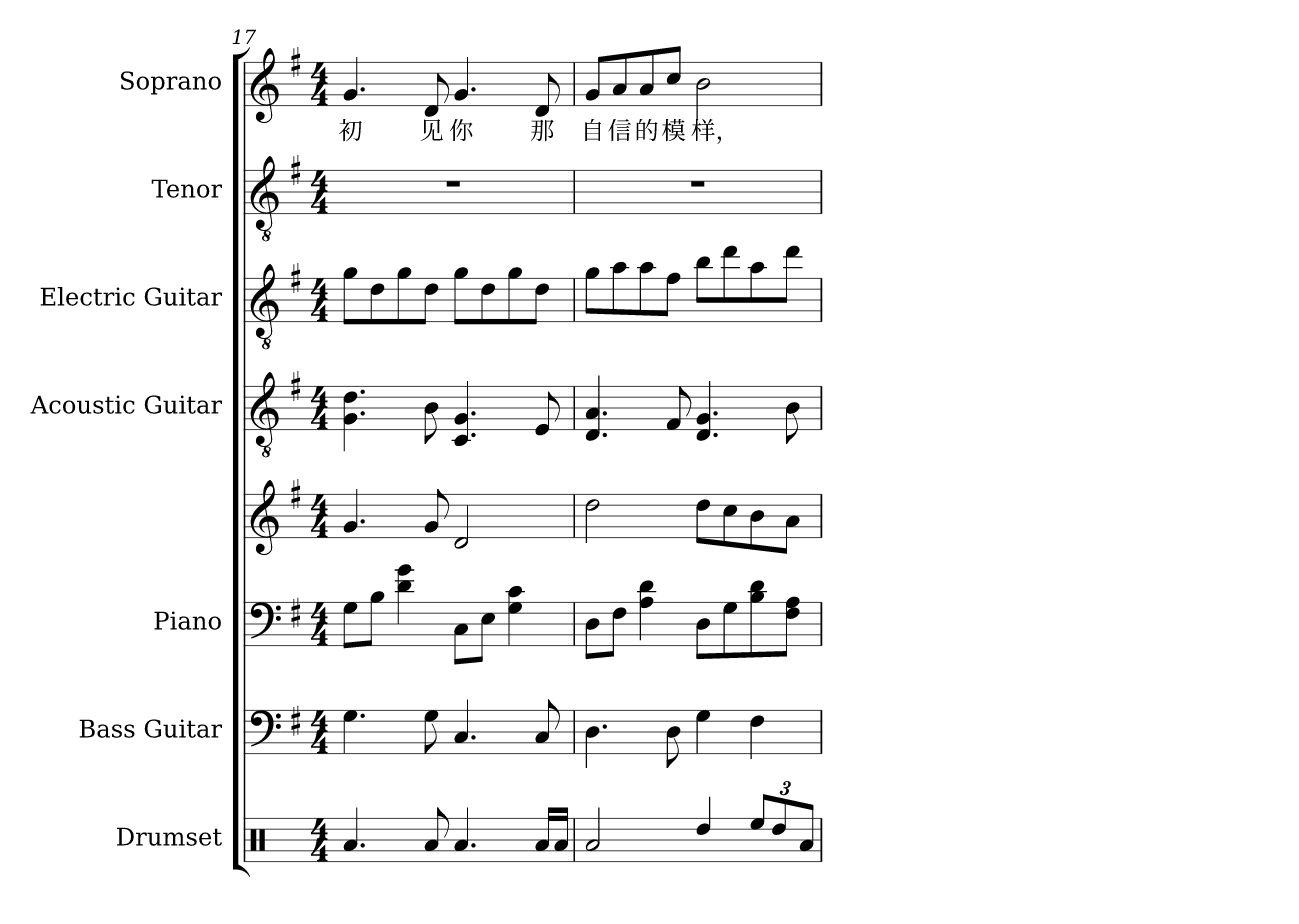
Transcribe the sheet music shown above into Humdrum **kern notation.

**kern	**kern	**kern	**kern	**kern	**kern	**kern	**kern	**text
*part7	*part6	*part5	*part5	*part4	*part3	*part2	*part1	*part1
*staff8	*staff7	*staff6	*staff5	*staff4	*staff3	*staff2	*staff1	*staff1
*I"Drumset	*I"Bass Guitar	*I"Piano	*	*I"Acoustic Guitar	*I"Electric Guitar	*I"Tenor	*I"Soprano	*
*I'Drs.	*I'B. Guit.	*I'Pno.	*	*I'Guit.	*I'El. Guit.	*I'T.	*I'S.	*
*clefX	*clefF4	*clefF4	*clefG2	*clefGv2	*clefGv2	*clefGv2	*clefG2	*
*	*ITrd7c12	*	*	*	*	*	*	*
*k[]	*k[f#]	*k[f#]	*k[f#]	*k[f#]	*k[f#]	*k[f#]	*k[f#]	*
*M4/4	*M4/4	*M4/4	*M4/4	*M4/4	*M4/4	*M4/4	*M4/4	*
=17	=17	=17	=17	=17	=17	=17	=17	=17
!	!	!	!	!	!	!	!	!LO:LY:b
4.Ra/	4.GG\	8G\L	4.g/	4.G\ 4.d\	8g\L	1r	4.g/	初
.	.	8B\J	.	.	8d\	.	.	.
.	.	4d\ 4g\	.	.	8g\	.	.	.
!	!	!	!	!	!	!	!	!LO:LY:b
8Ra/	8GG\	.	8g/	8B\	8d\J	.	8d/	见
!	!	!	!	!	!	!	!	!LO:LY:b
4.Ra/	4.CC/	8C\L	2d/	4.C/ 4.G/	8g\L	.	4.g/	你
.	.	8E\J	.	.	8d\	.	.	.
.	.	4G\ 4c\	.	.	8g\	.	.	.
!	!	!	!	!	!	!	!	!LO:LY:b
16Ra/LL	8CC/	.	.	8E/	8d\J	.	8d/	那
16Ra/JJ	.	.	.	.	.	.	.	.
=18	=18	=18	=18	=18	=18	=18	=18	=18
!	!	!	!	!	!	!	!	!LO:LY:b
2Ra/	4.DD\	8D\L	2dd\	4.D/ 4.A/	8g\L	1r	8g/L	自
!	!	!	!	!	!	!	!	!LO:LY:b
.	.	8F#\J	.	.	8a\	.	8a/	信
!	!	!	!	!	!	!	!	!LO:LY:b
.	.	4A\ 4d\	.	.	8a\	.	8a/	的
!	!	!	!	!	!	!	!	!LO:LY:b
.	8DD\	.	.	8F#/	8f#\J	.	8cc/J	模
!	!	!	!	!	!	!	!	!LO:LY:b
4Rdd/	4GG\	8D\L	8dd\L	4.D/ 4.G/	8b\L	.	2b\	样，
.	.	8G\	8cc\	.	8dd\	.	.	.
*Xbrackettup	*	*	*	*	*	*	*	*
12Ree/L	4FF#\	8B\ 8d\	8b\	.	8a\	.	.	.
12Rdd/	.	.	.	.	.	.	.	.
.	.	8F#\ 8A\J	8a\J	8B\	8dd\J	.	.	.
12Ra/J	.	.	.	.	.	.	.	.
=	=	=	=	=	=	=	=	=
*-	*-	*-	*-	*-	*-	*-	*-	*-
